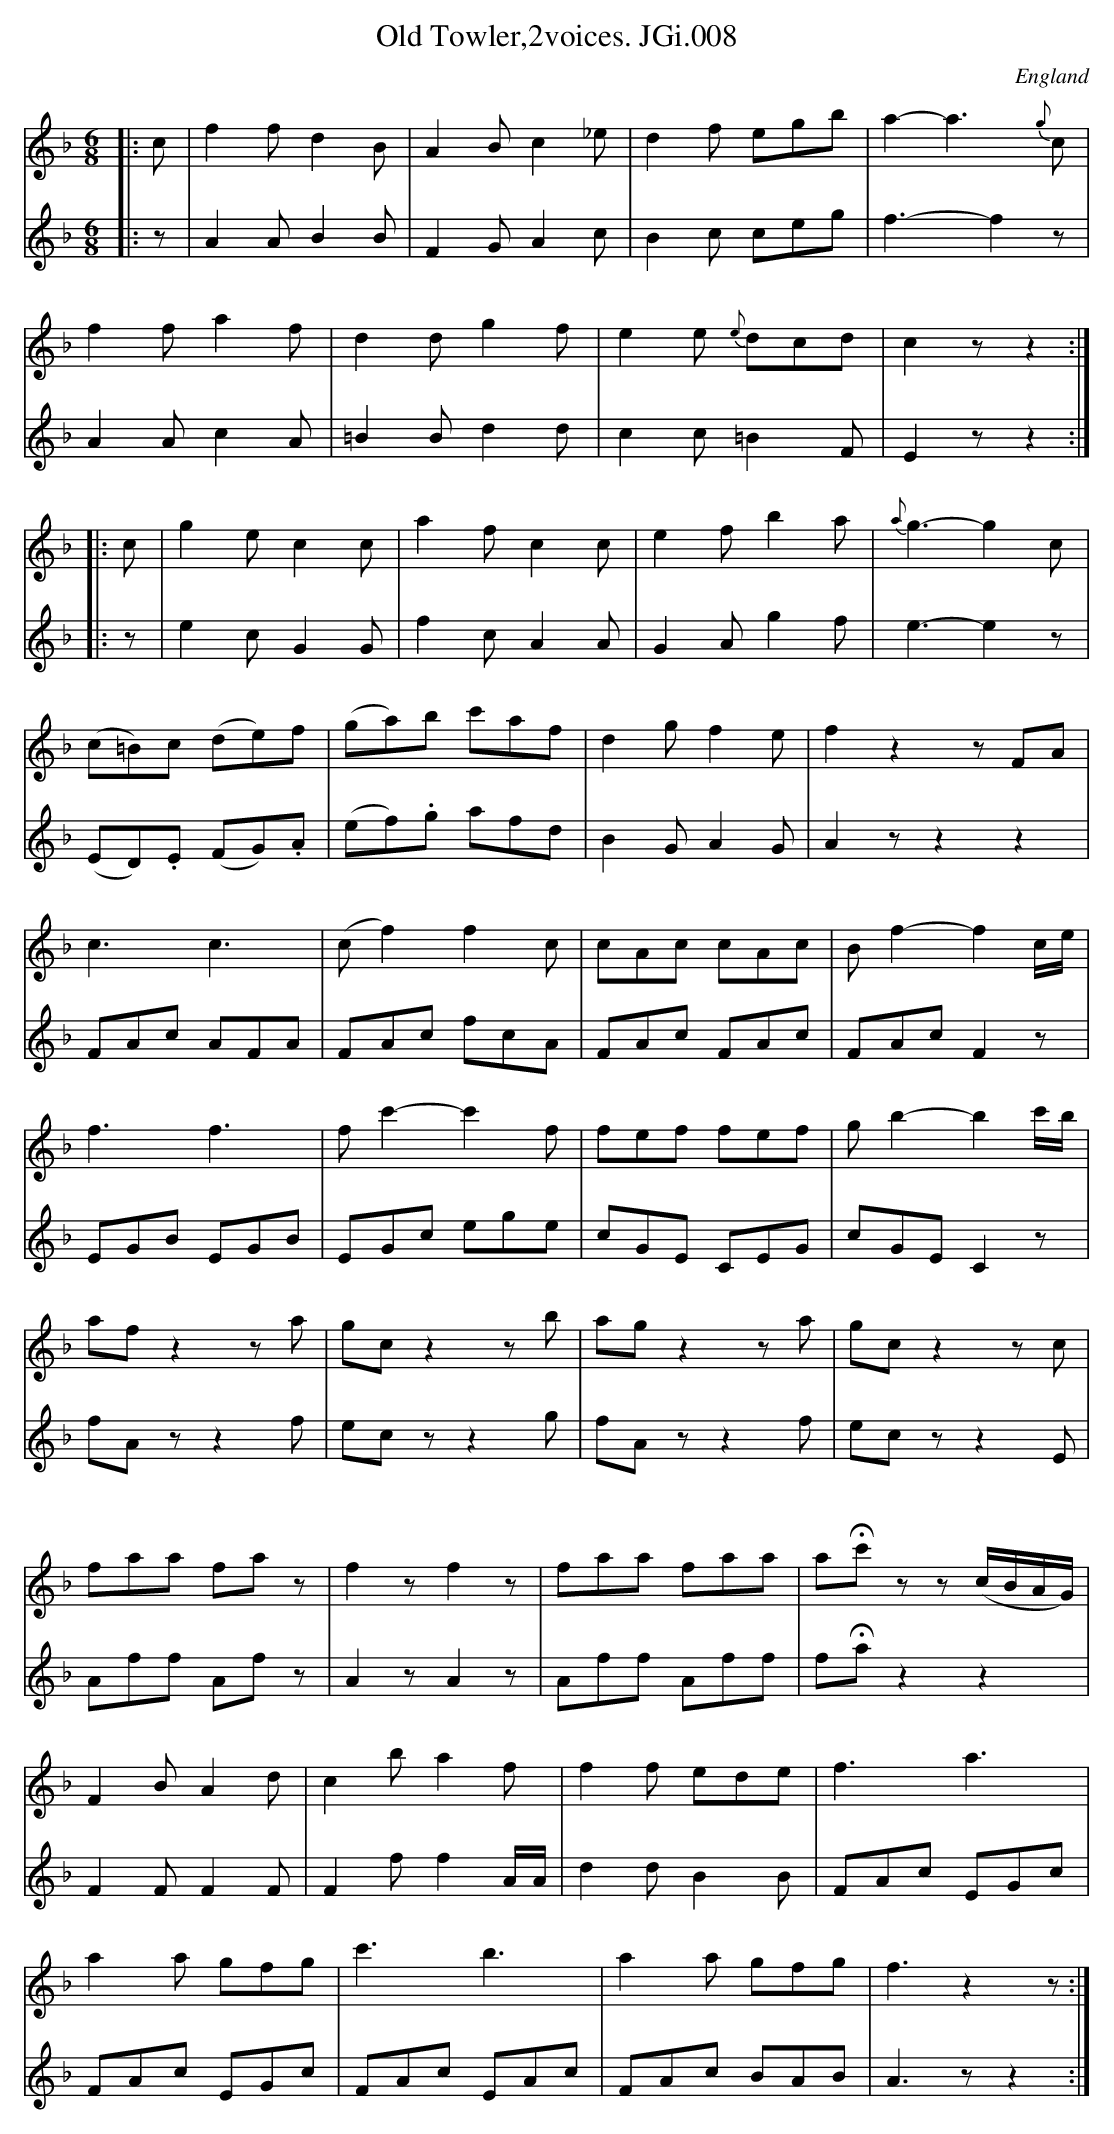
X:1
T:Old Towler,2voices. JGi.008
M:6/8
L:1/8
O:England
K:F major
[V:1]|:c|f2f d2B|A2Bc2_e|d2f egb|a2-a3{g}c|
[V:2]|:z|A2AB2B|F2GA2c|B2c ceg|f3-f2z|
[V:1]f2fa2f|d2dg2f|e2e {e}dcd|c2zz2:|
[V:2]A2Ac2A|=B2Bd2d|c2c=B2F|E2zz2:|
[V:1]|:c|g2ec2c|a2fc2c|e2f b2a|{a}g3-g2c|
[V:2]|:z|e2cG2G|f2cA2A|G2Ag2f|e3-e2z|
[V:1](c=B)c (de)f|(ga)b c'af|d2g f2e|f2z2zFA|
[V:2](ED).E (FG).A|(ef).g afd|B2GA2G|A2zz2z2|
[V:1]c3c3|(cf2)f2c|cAc cAc|Bf2-f2c/e/2|
[V:2]FAc AFA|FAc fcA|FAc FAc|FAc F2z|
[V:1]f3f3|fc'2-c'2f|fef fef|gb2-b2c'/2b/2|
[V:2]EGB EGB|EGc ege|cGE CEG|cGE C2z|
[V:1]afz2za|gcz2zb|agz2za|gcz2zc|
[V:2]fAzz2f|eczz2g|fAzz2f|eczz2E|
[V:1]faa faz|f2zf2z|faa faa|aHc' zz(c/2B/2A/2G/2)|
[V:2]Aff Afz|A2zA2z|Aff Aff|fHaz2z2|
[V:1]F2B A2d|c2ba2f|f2f ede|f3a3|
[V:2]F2FF2F|F2ff2A/2A/2|d2dB2B|FAc EGc|
[V:1]a2a gfg|c'3b3|a2a gfg|f3z2z:|
[V:2]FAc EGc|FAc EAc|FAc BAB|A3zz2:|
